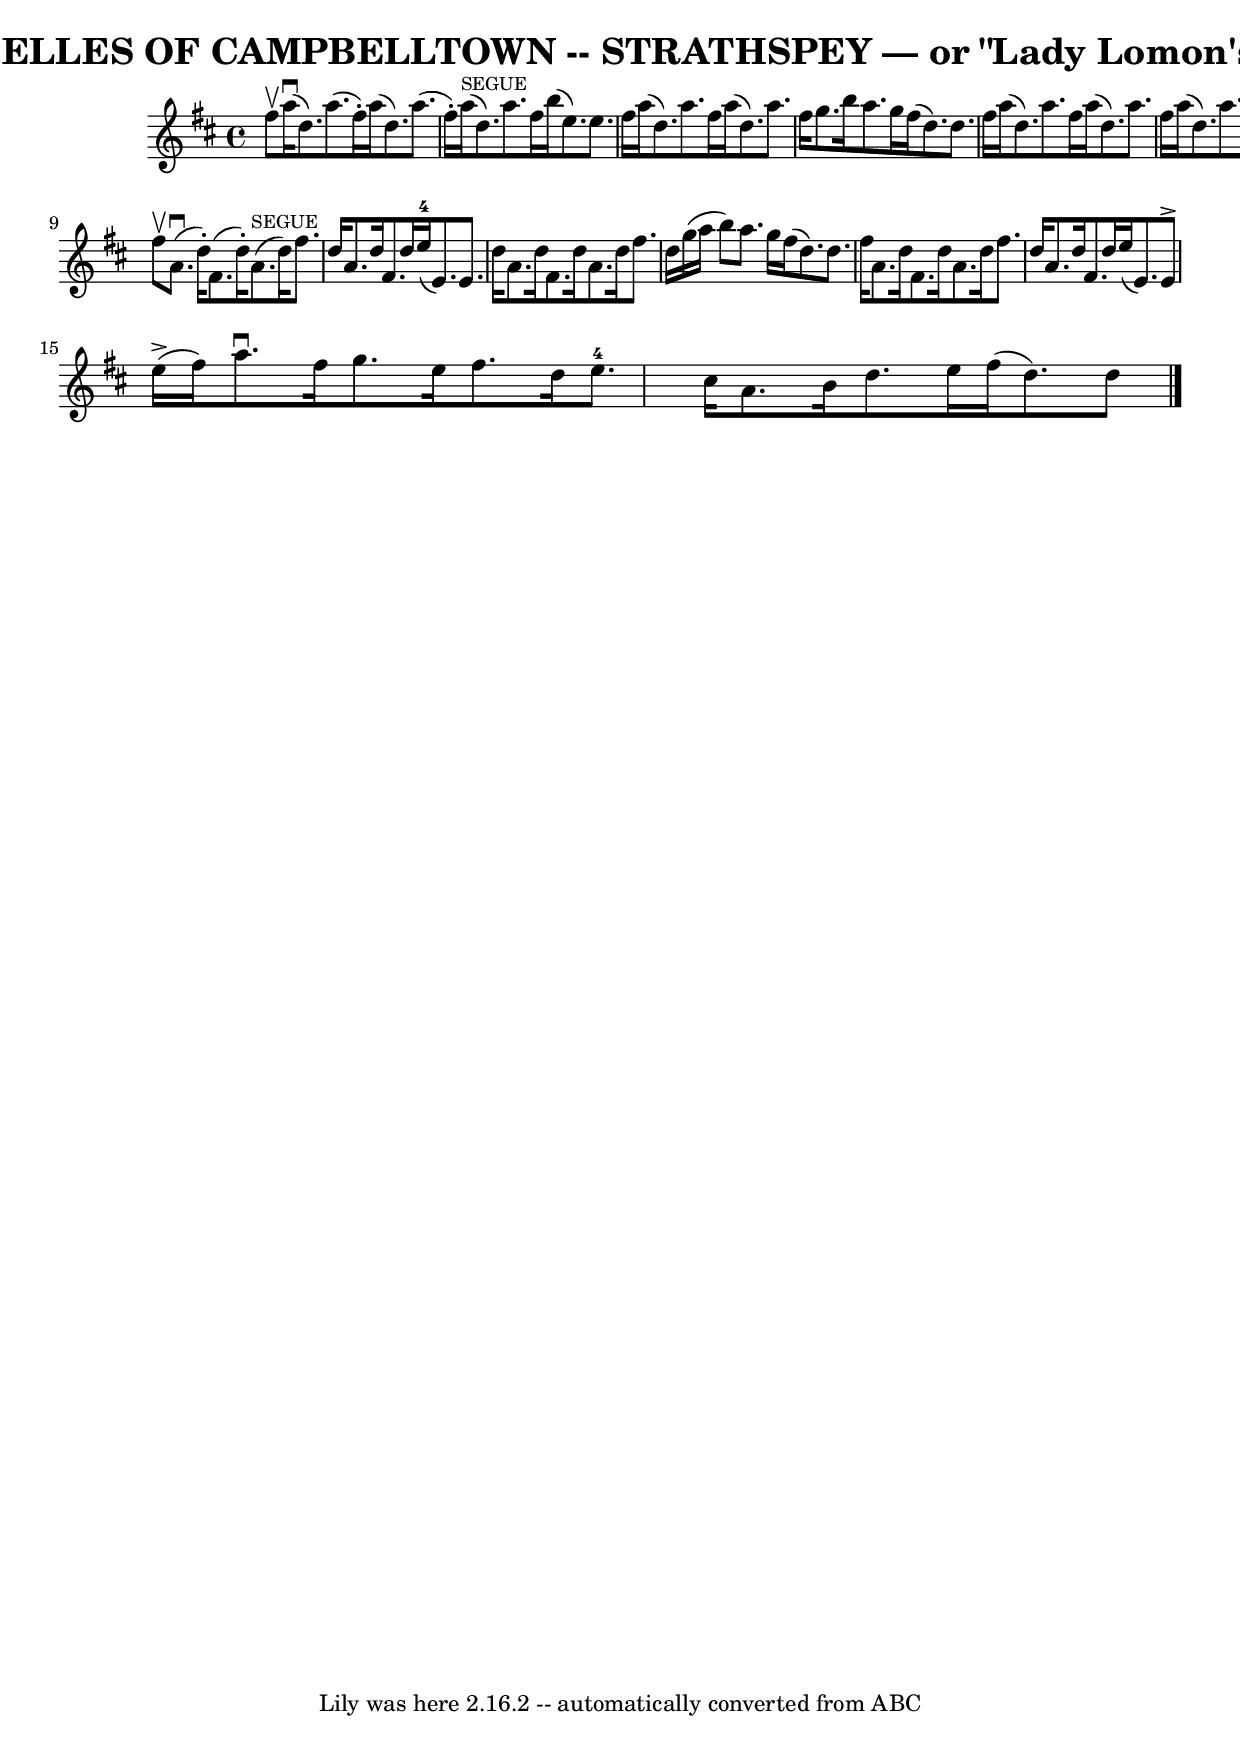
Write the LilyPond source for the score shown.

\version "2.16.2"
\include "Mammoth.ily"
\header {
  %% book = "Ryan's Mammoth Collection of Fiddle Tunes"
  crossRefNumber = "1"
  footnotes = ""
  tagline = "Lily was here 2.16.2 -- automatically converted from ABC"
  title = "BELLES OF CAMPBELLTOWN -- STRATHSPEY — or \"Lady Lomon's\""

}
voicedefault =  {


  \override Staff.TimeSignature #'style = #'C
  \time 4/4 % %slurgraces 1
  
  \key d \major
  fis''8^\upbow   |
  a''16 (^\downbow d''8.)   
  a''8. (fis''16 -.) a''16 (d''8.) a''8. (fis''16 -.)   
  |
  a''16^\segue(d''8.) a''8. fis''16 b''16 (e''8.  
  -) e''8. fis''16    |
  a''16 (d''8.) a''8. fis''16    
  a''16 (d''8.) a''8. fis''16    |
  g''8. b''16 a''8.    
  g''16 fis''16 (d''8.) d''8. fis''16    |
  a''16 (
  d''8.) a''8. fis''16 a''16 (d''8.) a''8. fis''16    
  |
  a''16 (d''8.) a''8. fis''16 b''16 (e''8.)   
  e''8. fis''16    |
  a''16 (d''8.) a''8. fis''16    
  a''16 (d''8.) a''8. fis''16    |
  g''8. b''16 a''8.    
  g''16 fis''16 (d''8.) d''8    \bar "|." fis''8^\upbow   
  |
  a'8. (^\downbow d''16 -.) fis'8. (d''16 -.) a'8. ^\segue(d''16) fis''8. d''16    |
  a'8. d''16 fis'8.  
  d''16 e''16-4(e'8.) e'8. d''16    |
  a'8.    
  d''16 fis'8. d''16 a'8. d''16 fis''8. d''16    |
  
  g''16 (a''16 b''8) a''8. g''16 fis''16 (d''8.) d''8.   
  fis''16    |
  a'8. d''16 fis'8. d''16 a'8. d''16    
  fis''8. d''16    |
  a'8. d''16 fis'8. d''16 e''16 (
  e'8.) e'8^\accent e''16 (^\accent fis''16)   |
  a''8. ^\downbow fis''16 g''8. e''16 fis''8. d''16 e''8.-4   
  cis''16    |
  a'8. b'16 d''8. e''16 fis''16 (d''8.)   
  d''8    \bar "|."   

}

\score{
  <<

    \context Staff="default"
    {
      \voicedefault 
      
    }

  >>
  \layout {
    
  }
  \midi {
  }

}
